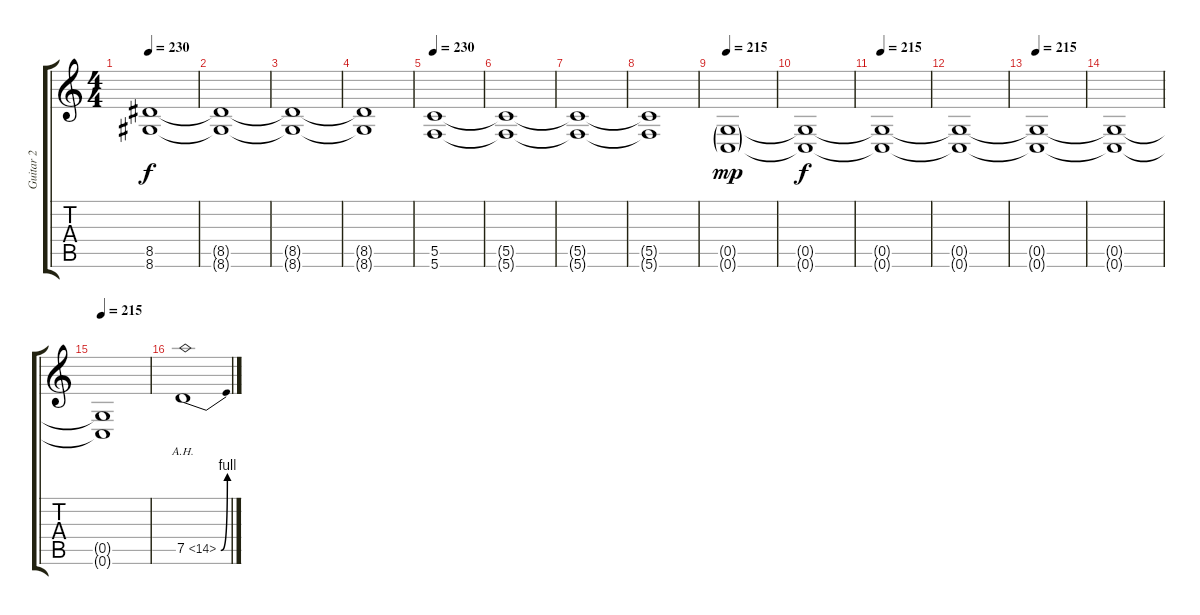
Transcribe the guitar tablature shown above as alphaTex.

\track ("Guitar 2" "Guitar 2") {instrument distortionguitar}
\staff {score tabs}
\tuning (D4 A3 F3 C3 G2 C2) {hide}
\ts (4 4)
\tempo 230
\clef g2
\ks c
(8.5 8.6).1{dy f} |
(8.5{t} 8.6{t}).1 |
(8.5{t} 8.6{t}).1 |
(8.5{t} 8.6{t}).1 |
\tempo 230
(5.5 5.6).1 |
(5.5{t} 5.6{t}).1 |
(5.5{t} 5.6{t}).1 |
(5.5{t} 5.6{t}).1 |
\tempo 215
(0.5{g} 0.6{g}).1{dy mp} |
(0.5{t} 0.6{t}).1{dy f} |
\tempo 215
(0.5{t} 0.6{t}).1 |
(0.5{t} 0.6{t}).1 |
\tempo 215
(0.5{t} 0.6{t}).1 |
(0.5{t} 0.6{t}).1 |
\tempo 215
(0.5{t} 0.6{t}).1 |
7.5{be (bend 0 0 60 4) ah 7}.1
